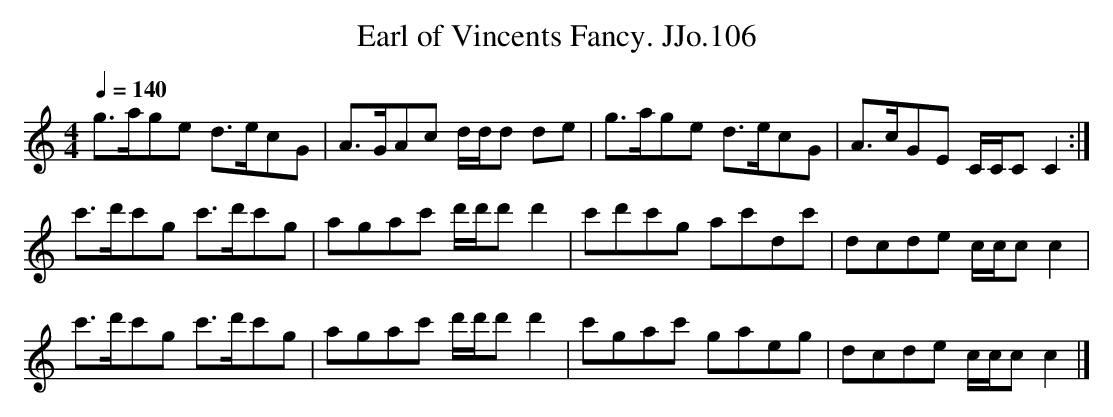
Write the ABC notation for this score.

X:1
T:Earl of Vincents Fancy. JJo.106
M:4/4
L:1/8
Q:1/4=140
K:C major
g>age d>ecG|A>GAc d/d/d de|g>age d>ecG|A>cGE C/C/CC2:|!
c'>d'c'g c'>d'c'g|agac' d'/d'/d'd'2|c'd'c'g ac'dc'|dcde c/c/cc2|!
c'>d'c'g c'>d'c'g|agac' d'/d'/d'd'2|c'gac' gaeg|dcde c/c/cc2|]
